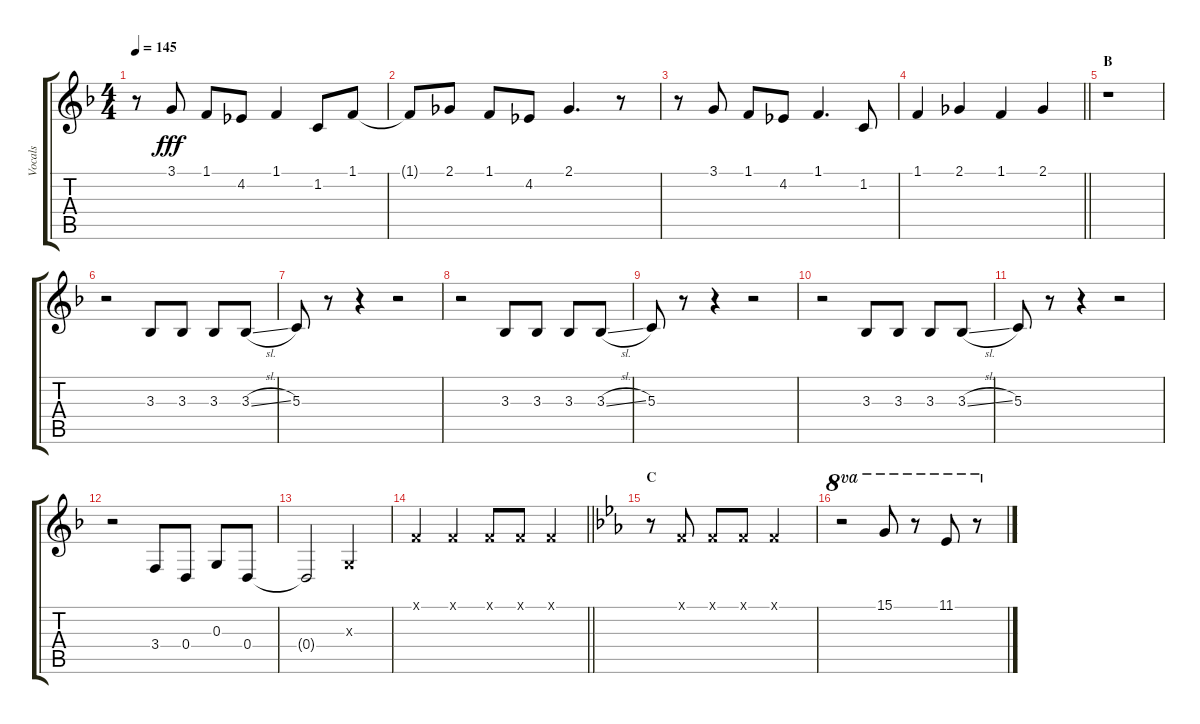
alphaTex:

\track ("Vocals" "Vocals") {instrument voiceoohs}
\staff {score tabs}
\tuning (E4 B3 G3 D3 A2 E2) {hide}
\ts (4 4)
\tempo 145
\clef g2
\ks f
r.8{dy fff} 3.1.8 1.1.8 4.2.8 1.1.4 1.2.8 1.1.8 |
1.1{t}.8 2.1.8 1.1.8 4.2.8 2.1.4{d} r.8 |
r.8 3.1.8 1.1.8 4.2.8 1.1.4{d} 1.2.8 |
\barLineRight lightlight
1.1.4 2.1.4 1.1.4 2.1.4 |
\section ("" "B")
r.1 |
r.2 3.3.8 3.3.8 3.3.8 3.3{sl}.8 |
5.3.8 r.8 r.4 r.2 |
r.2 3.3.8 3.3.8 3.3.8 3.3{sl}.8 |
5.3.8 r.8 r.4 r.2 |
r.2 3.3.8 3.3.8 3.3.8 3.3{sl}.8 |
5.3.8 r.8 r.4 r.2 |
r.2 3.4.8 0.4.8 0.3.8 0.4.8 |
0.4{t}.2 0.3{x}.2 |
\barLineRight lightlight
1.1{x}.4 1.1{x}.4 1.1{x}.8 1.1{x}.8 1.1{x}.4 |
\section ("" "C")
\ks eb
r.8 1.1{x}.8 1.1{x}.8 1.1{x}.8 1.1{x}.2 |
r.2{ot 8va} 15.1.8{ot 8va} r.8{ot 8va} 11.1.8{ot 8va} r.8{ot 8va}
